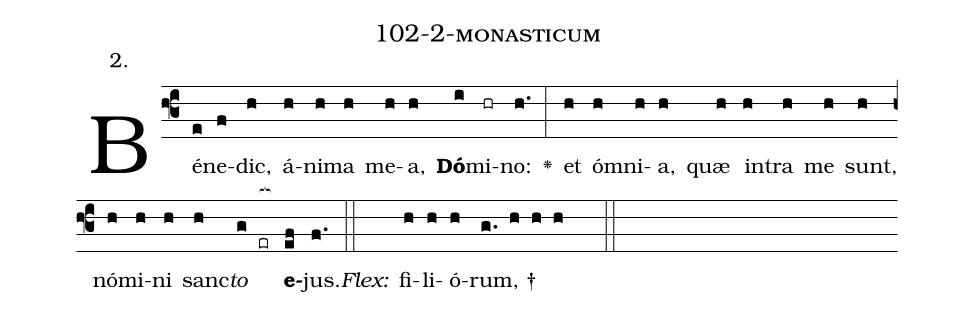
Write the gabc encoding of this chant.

name: 102-2-monasticum;
annotation: 2.;
%%
(f3)Bé(e)ne(f)dic,(h) á(h)ni(h)ma(h) me(h)a,(h) <b>Dó</b>(i)mi(hr)no:(h.) <v>\greheightstar</v>(:) et(h) óm(h)ni(h)a,(h) quæ(h) in(h)tra(h) me(h) sunt,(h) nó(h)mi(h)ni(h) sanc(h)<i>to</i>(g er[ocb:1{]) <b>e</b>(ef[ocb:0}])jus.(f.) (::)
<i>Flex:</i>()  fi(h)li(h)ó(h)rum, †(g. h h h  ::)

%E(h) u(h) o(h) u(g) a(ef) e.(f.) (::)
